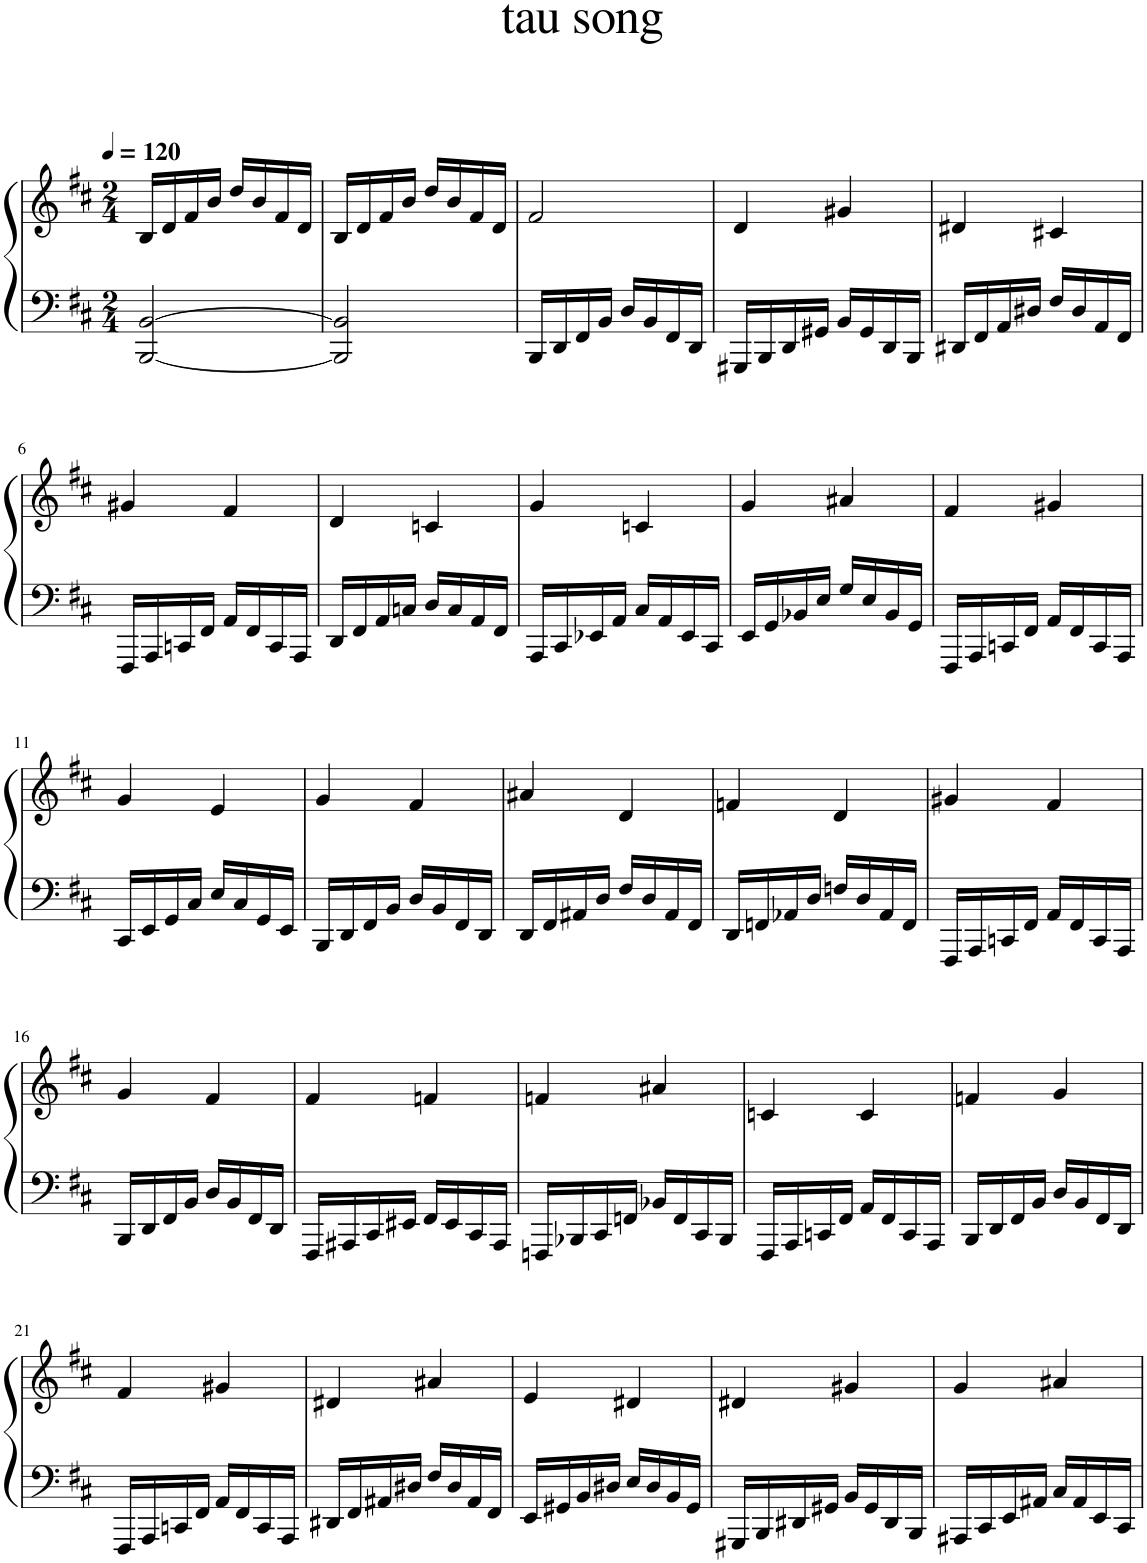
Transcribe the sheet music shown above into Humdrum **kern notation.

**kern	**kern
*part1	*part1
*staff2	*staff1
*I"Piano	*
*I'Pno.	*
*clefF4	*clefG2
*k[f#c#]	*k[f#c#]
*M2/4	*M2/4
*MM120	*MM120
=1	=1
[2BBB/ [2BB/	16B/LL
.	16d/
.	16f#/
.	16b/JJ
.	16dd/LL
.	16b/
.	16f#/
.	16d/JJ
=2	=2
2BBB/] 2BB/]	16B/LL
.	16d/
.	16f#/
.	16b/JJ
.	16dd/LL
.	16b/
.	16f#/
.	16d/JJ
=3	=3
16BBB/LL	2f#/
16DD/	.
16FF#/	.
16BB/JJ	.
16D/LL	.
16BB/	.
16FF#/	.
16DD/JJ	.
=4	=4
16GGG#X/LL	4d/
16BBB/	.
16DD/	.
16GG#X/JJ	.
16BB/LL	4g#X/
16GG#/	.
16DD/	.
16BBB/JJ	.
=5	=5
16DD#X/LL	4d#X/
16FF#/	.
16AA/	.
16D#X/JJ	.
16F#/LL	4c#X/
16D#/	.
16AA/	.
16FF#/JJ	.
!!LO:LB:g=z
=6	=6
16FFF#/LL	4g#X/
16AAA/	.
16CCn/	.
16FF#/JJ	.
16AA/LL	4f#/
16FF#/	.
16CC/	.
16AAA/JJ	.
=7	=7
16DD/LL	4d/
16FF#/	.
16AA/	.
16Cn/JJ	.
16D/LL	4cn/
16C/	.
16AA/	.
16FF#/JJ	.
=8	=8
16AAA/LL	4g/
16CC#/	.
16EE-X/	.
16AA/JJ	.
16C#/LL	4cn/
16AA/	.
16EE-/	.
16CC#/JJ	.
=9	=9
16EE/LL	4g/
16GG/	.
16BB-X/	.
16E/JJ	.
16G/LL	4a#X/
16E/	.
16BB-/	.
16GG/JJ	.
=10	=10
16FFF#/LL	4f#/
16AAA/	.
16CCn/	.
16FF#/JJ	.
16AA/LL	4g#X/
16FF#/	.
16CC/	.
16AAA/JJ	.
!!LO:LB:g=z
=11	=11
16CC#/LL	4g/
16EE/	.
16GG/	.
16C#/JJ	.
16E/LL	4e/
16C#/	.
16GG/	.
16EE/JJ	.
=12	=12
16BBB/LL	4g/
16DD/	.
16FF#/	.
16BB/JJ	.
16D/LL	4f#/
16BB/	.
16FF#/	.
16DD/JJ	.
=13	=13
16DD/LL	4a#X/
16FF#/	.
16AA#X/	.
16D/JJ	.
16F#/LL	4d/
16D/	.
16AA#/	.
16FF#/JJ	.
=14	=14
16DD/LL	4fn/
16FFn/	.
16AA-X/	.
16D/JJ	.
16Fn/LL	4d/
16D/	.
16AA-/	.
16FF/JJ	.
=15	=15
16FFF#/LL	4g#X/
16AAA/	.
16CCn/	.
16FF#/JJ	.
16AA/LL	4f#/
16FF#/	.
16CC/	.
16AAA/JJ	.
!!LO:LB:g=z
=16	=16
16BBB/LL	4g/
16DD/	.
16FF#/	.
16BB/JJ	.
16D/LL	4f#/
16BB/	.
16FF#/	.
16DD/JJ	.
=17	=17
16FFF#/LL	4f#/
16AAA#X/	.
16CC#/	.
16EE#X/JJ	.
16FF#/LL	4fn/
16EE#/	.
16CC#/	.
16AAA#/JJ	.
=18	=18
16FFFn/LL	4fn/
16BBB-X/	.
16CC#/	.
16FFn/JJ	.
16BB-X/LL	4a#X/
16FF/	.
16CC#/	.
16BBB-/JJ	.
=19	=19
16FFF#/LL	4cn/
16AAA/	.
16CCn/	.
16FF#/JJ	.
16AA/LL	4c/
16FF#/	.
16CC/	.
16AAA/JJ	.
=20	=20
16BBB/LL	4fn/
16DD/	.
16FF#/	.
16BB/JJ	.
16D/LL	4g/
16BB/	.
16FF#/	.
16DD/JJ	.
!!LO:LB:g=z
=21	=21
16FFF#/LL	4f#/
16AAA/	.
16CCn/	.
16FF#/JJ	.
16AA/LL	4g#X/
16FF#/	.
16CC/	.
16AAA/JJ	.
=22	=22
16DD#X/LL	4d#X/
16FF#/	.
16AA#X/	.
16D#X/JJ	.
16F#/LL	4a#X/
16D#/	.
16AA#/	.
16FF#/JJ	.
=23	=23
16EE/LL	4e/
16GG#X/	.
16BB/	.
16D#X/JJ	.
16E/LL	4d#X/
16D#/	.
16BB/	.
16GG#/JJ	.
=24	=24
16GGG#X/LL	4d#X/
16BBB/	.
16DD#X/	.
16GG#X/JJ	.
16BB/LL	4g#X/
16GG#/	.
16DD#/	.
16BBB/JJ	.
=25	=25
16AAA#X/LL	4g/
16CC#/	.
16EE/	.
16AA#X/JJ	.
16C#/LL	4a#X/
16AA#/	.
16EE/	.
16CC#/JJ	.
=	=
*-	*-
